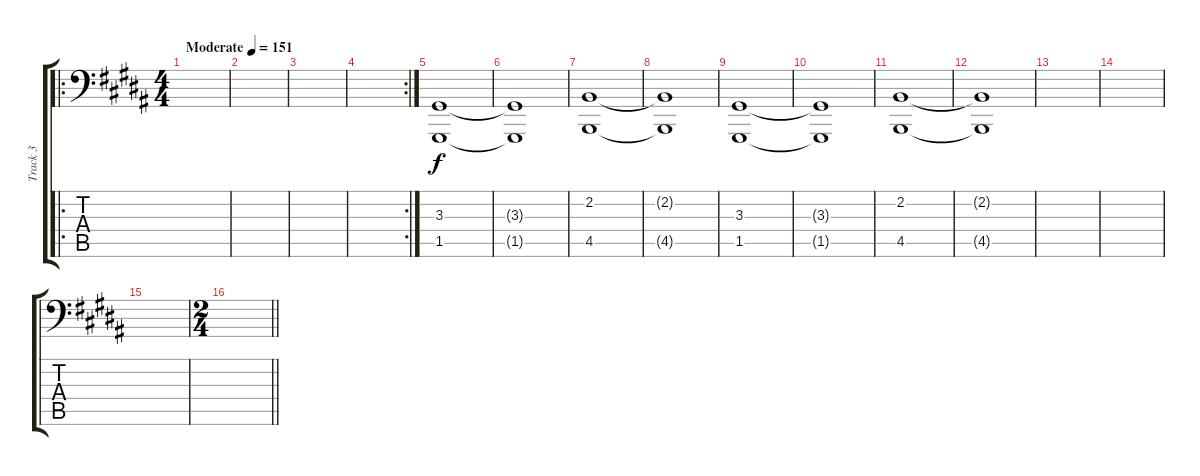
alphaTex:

\track ("Track 3" "Track 3") {instrument stringensemble1}
\staff {score tabs}
\tuning (D3 A2 F2 C2 G1 D1) {hide}
\ro
\ts (4 4)
\tempo (151 "Moderate")
\clef f4
\ks g#minor
|
|
|
\rc 2
|
(3.3 1.5).1 |
(3.3{t} 1.5{t}).1 |
(2.2 4.5).1 |
(2.2{t} 4.5{t}).1 |
(3.3 1.5).1 |
(3.3{t} 1.5{t}).1 |
(2.2 4.5).1 |
(2.2{t} 4.5{t}).1 |
|
|
|
\ts (2 4)
\barLineRight lightlight
